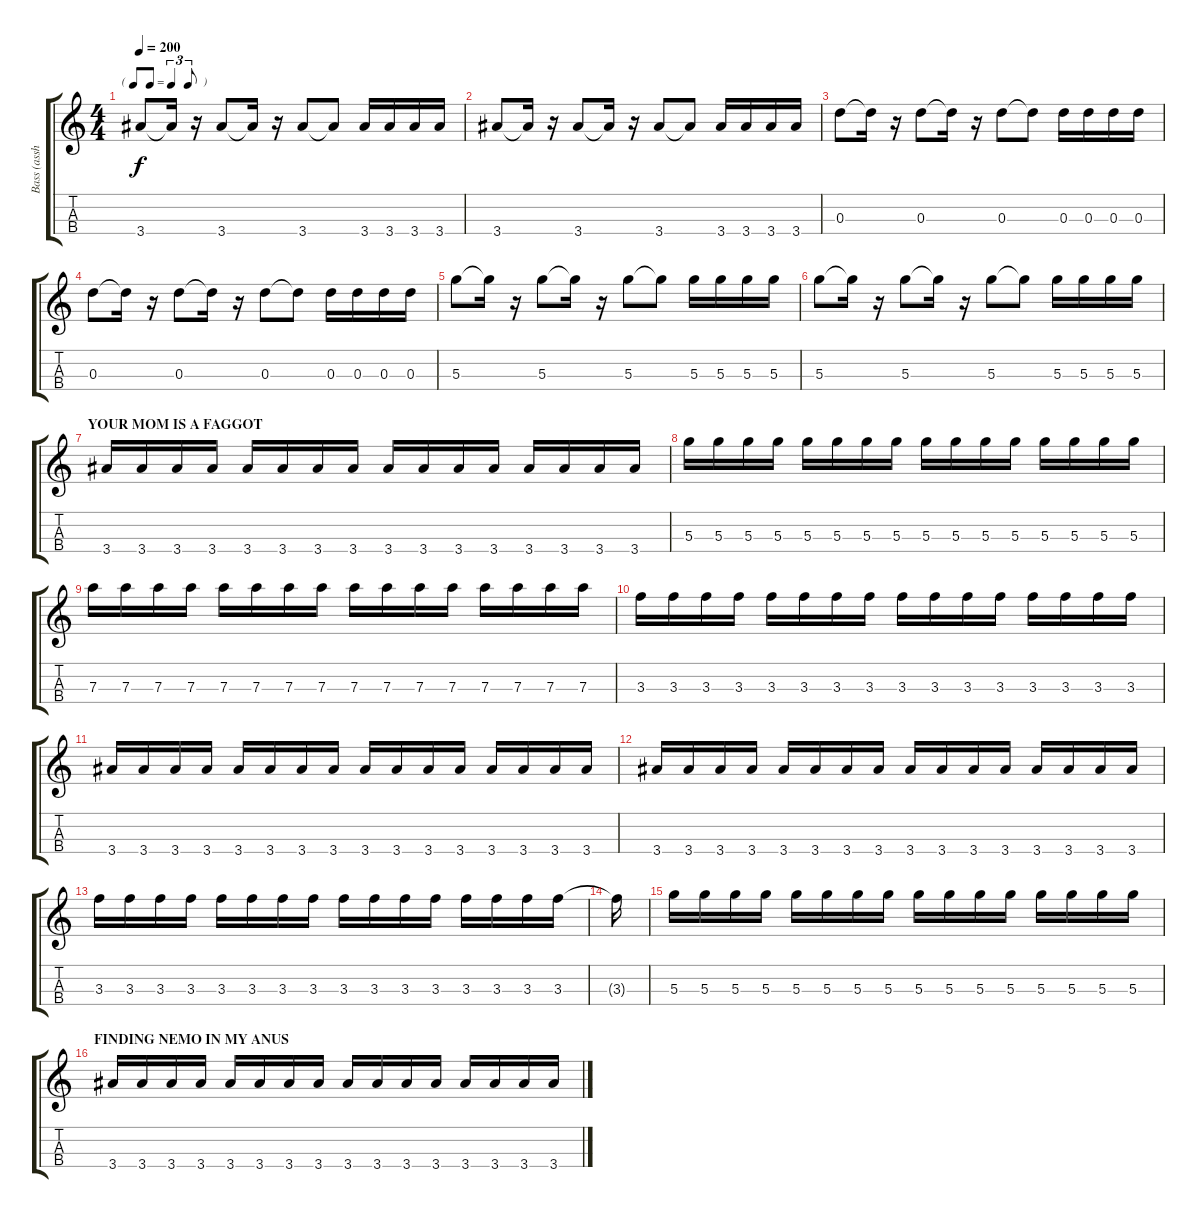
\track ("Bass (asshole)" "Bass (assh") {instrument electricbasspick}
\staff {score tabs}
\tuning (E5 A4 D4 G3) {hide}
\ts (4 4)
\tf triplet8th
\tempo 200
\clef g2
\ks c
3.4.8{dy f} 3.4{t}.16 r.16 3.4.8 3.4{t}.16 r.16 3.4.8 3.4{t}.8 3.4.16 3.4.16 3.4.16 3.4.16 |
3.4.8 3.4{t}.16 r.16 3.4.8 3.4{t}.16 r.16 3.4.8 3.4{t}.8 3.4.16 3.4.16 3.4.16 3.4.16 |
0.3.8 0.3{t}.16 r.16 0.3.8 0.3{t}.16 r.16 0.3.8 0.3{t}.8 0.3.16 0.3.16 0.3.16 0.3.16 |
0.3.8 0.3{t}.16 r.16 0.3.8 0.3{t}.16 r.16 0.3.8 0.3{t}.8 0.3.16 0.3.16 0.3.16 0.3.16 |
5.3.8 5.3{t}.16 r.16 5.3.8 5.3{t}.16 r.16 5.3.8 5.3{t}.8 5.3.16 5.3.16 5.3.16 5.3.16 |
5.3.8 5.3{t}.16 r.16 5.3.8 5.3{t}.16 r.16 5.3.8 5.3{t}.8 5.3.16 5.3.16 5.3.16 5.3.16 |
\section ("" "YOUR MOM IS A FAGGOT")
3.4.16 3.4.16 3.4.16 3.4.16 3.4.16 3.4.16 3.4.16 3.4.16 3.4.16 3.4.16 3.4.16 3.4.16 3.4.16 3.4.16 3.4.16 3.4.16 |
5.3.16 5.3.16 5.3.16 5.3.16 5.3.16 5.3.16 5.3.16 5.3.16 5.3.16 5.3.16 5.3.16 5.3.16 5.3.16 5.3.16 5.3.16 5.3.16 |
7.3.16 7.3.16 7.3.16 7.3.16 7.3.16 7.3.16 7.3.16 7.3.16 7.3.16 7.3.16 7.3.16 7.3.16 7.3.16 7.3.16 7.3.16 7.3.16 |
3.3.16 3.3.16 3.3.16 3.3.16 3.3.16 3.3.16 3.3.16 3.3.16 3.3.16 3.3.16 3.3.16 3.3.16 3.3.16 3.3.16 3.3.16 3.3.16 |
3.4.16 3.4.16 3.4.16 3.4.16 3.4.16 3.4.16 3.4.16 3.4.16 3.4.16 3.4.16 3.4.16 3.4.16 3.4.16 3.4.16 3.4.16 3.4.16 |
3.4.16 3.4.16 3.4.16 3.4.16 3.4.16 3.4.16 3.4.16 3.4.16 3.4.16 3.4.16 3.4.16 3.4.16 3.4.16 3.4.16 3.4.16 3.4.16 |
3.3.16 3.3.16 3.3.16 3.3.16 3.3.16 3.3.16 3.3.16 3.3.16 3.3.16 3.3.16 3.3.16 3.3.16 3.3.16 3.3.16 3.3.16 3.3.16 |
3.3{t}.16 |
5.3.16 5.3.16 5.3.16 5.3.16 5.3.16 5.3.16 5.3.16 5.3.16 5.3.16 5.3.16 5.3.16 5.3.16 5.3.16 5.3.16 5.3.16 5.3.16 |
\section ("" "FINDING NEMO IN MY ANUS")
3.4.16 3.4.16 3.4.16 3.4.16 3.4.16 3.4.16 3.4.16 3.4.16 3.4.16 3.4.16 3.4.16 3.4.16 3.4.16 3.4.16 3.4.16 3.4.16
